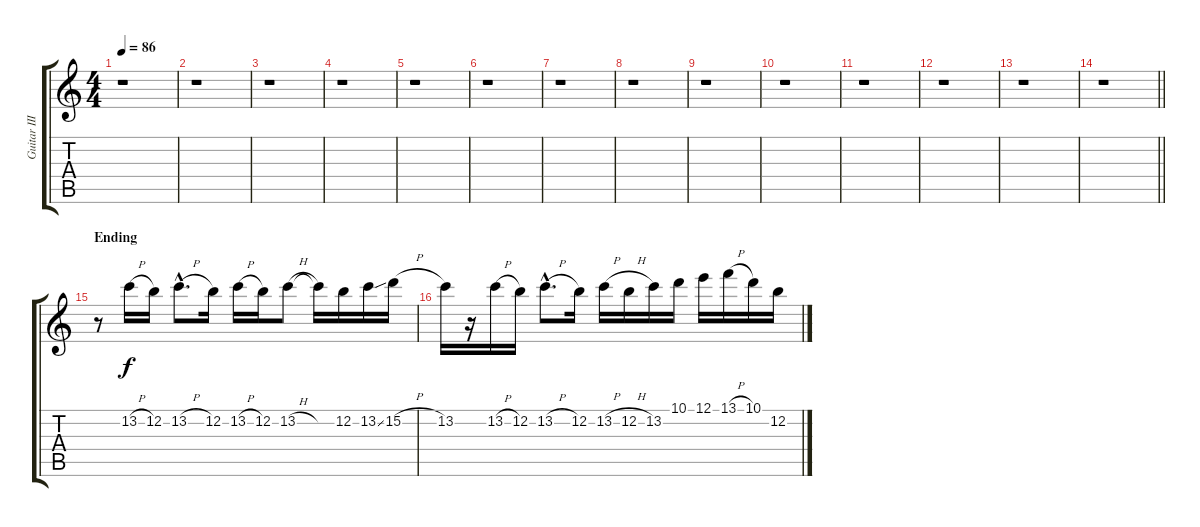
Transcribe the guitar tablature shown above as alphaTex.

\track ("Guitar III" "Guitar III") {instrument electricguitarjazz}
\staff {score tabs}
\tuning (E4 B3 G3 D3 A2 E2) {hide}
\ts (4 4)
\tempo 86
\clef g2
\ks aminor
r.1{dy f} |
r.1 |
r.1 |
r.1 |
r.1 |
r.1 |
r.1 |
r.1 |
r.1 |
r.1 |
r.1 |
r.1 |
r.1 |
\barLineRight lightlight
r.1 |
\section ("" "Ending")
r.8 13.2{h}.16 12.2.16 13.2{h hac}.8{d} 12.2.16 13.2{h}.16 12.2.16 13.2{h}.8 13.2{t}.16 12.2.16 13.2{ss}.16 15.2{h}.16 |
13.2.16 r.16 13.2{h}.16 12.2.16 13.2{h hac}.8{d} 12.2.16 13.2{h}.16 12.2{h}.16 13.2.16 10.1.16 12.1.16 13.1{h}.16 10.1.16 12.2.16
